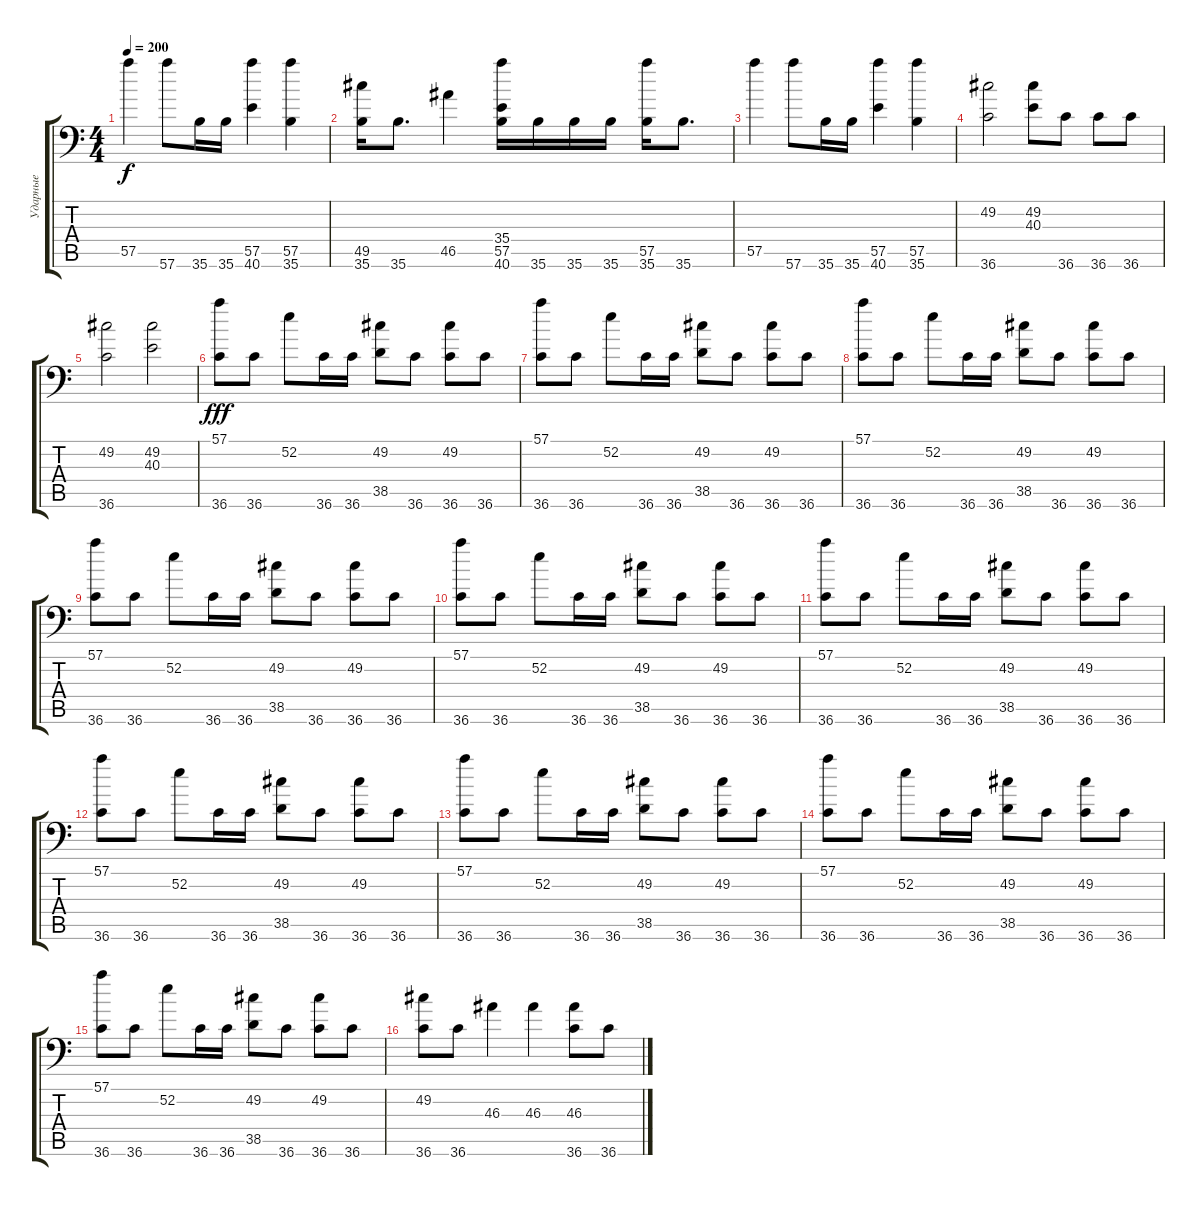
\track ("Ударные" "Ударные") {instrument acousticgrandpiano}
\staff {score tabs}
\tuning (C-1 C-1 C-1 C-1 C-1 C-1) {hide}
\ts (4 4)
\tempo 200
\clef f4
\ks c
57.5.4{dy f} 57.6.8 35.6.16 35.6.16 (57.5 40.6).4 (57.5 35.6).4 |
(49.5 35.6).16 35.6.8{d} 46.5.4 (35.4 57.5 40.6).16 35.6.16 35.6.16 35.6.16 (57.5 35.6).16 35.6.8{d} |
57.5.4 57.6.8 35.6.16 35.6.16 (57.5 40.6).4 (57.5 35.6).4 |
(49.2 36.6).2 (49.2 40.3).8 36.6.8 36.6.8 36.6.8 |
(49.2 36.6).2 (49.2 40.3).2 |
(57.1 36.6).8{dy fff} 36.6.8 52.2.8 36.6.16 36.6.16 (49.2 38.5).8 36.6.8 (49.2 36.6).8 36.6.8 |
(57.1 36.6).8 36.6.8 52.2.8 36.6.16 36.6.16 (49.2 38.5).8 36.6.8 (49.2 36.6).8 36.6.8 |
(57.1 36.6).8 36.6.8 52.2.8 36.6.16 36.6.16 (49.2 38.5).8 36.6.8 (49.2 36.6).8 36.6.8 |
(57.1 36.6).8 36.6.8 52.2.8 36.6.16 36.6.16 (49.2 38.5).8 36.6.8 (49.2 36.6).8 36.6.8 |
(57.1 36.6).8 36.6.8 52.2.8 36.6.16 36.6.16 (49.2 38.5).8 36.6.8 (49.2 36.6).8 36.6.8 |
(57.1 36.6).8 36.6.8 52.2.8 36.6.16 36.6.16 (49.2 38.5).8 36.6.8 (49.2 36.6).8 36.6.8 |
(57.1 36.6).8 36.6.8 52.2.8 36.6.16 36.6.16 (49.2 38.5).8 36.6.8 (49.2 36.6).8 36.6.8 |
(57.1 36.6).8 36.6.8 52.2.8 36.6.16 36.6.16 (49.2 38.5).8 36.6.8 (49.2 36.6).8 36.6.8 |
(57.1 36.6).8 36.6.8 52.2.8 36.6.16 36.6.16 (49.2 38.5).8 36.6.8 (49.2 36.6).8 36.6.8 |
(57.1 36.6).8 36.6.8 52.2.8 36.6.16 36.6.16 (49.2 38.5).8 36.6.8 (49.2 36.6).8 36.6.8 |
(49.2 36.6).8 36.6.8 46.3.4 46.3.4 (46.3 36.6).8 36.6.8
